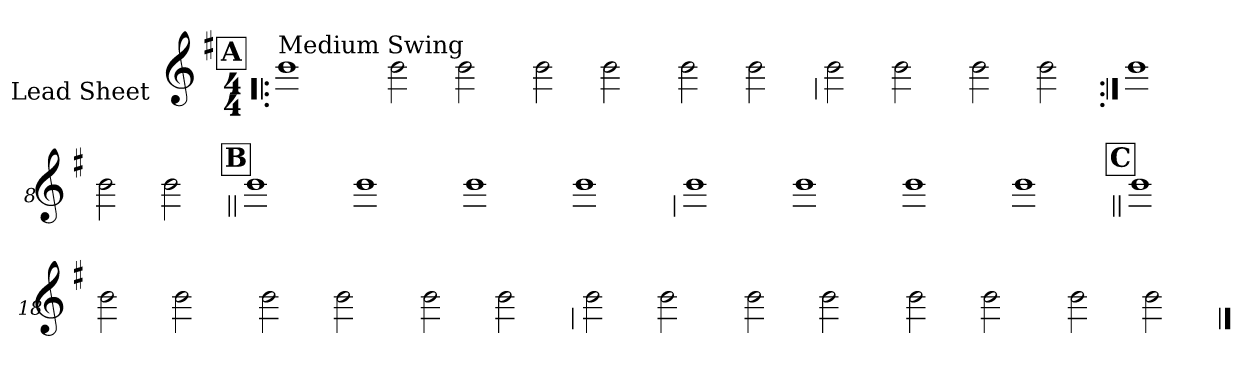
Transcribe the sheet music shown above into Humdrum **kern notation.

**kern
*part1
*staff1
*I"Lead Sheet
*stria0
*clefG2
*k[f#]
*G:
*M4/4
!!LO:REH:place=s1:a:t=A
=1!|:
!LO:TX:a:t=Medium Swing
1b
=2-
2b
2b
=3-
2b
2b
=4-
2b
2b
!!LO:LB:g=z
=5
2b
2b
=6-
2b
2b
=7:|!
1b
=8-
2b
2b
!!LO:LB:g=z
!!LO:REH:place=s1:a:t=B
=9||
1b
=10-
1b
=11-
1b
=12-
1b
!!LO:LB:g=z
=13
1b
=14-
1b
=15-
1b
=16-
1b
!!LO:LB:g=z
!!LO:REH:place=s1:a:t=C
=17||
1b
=18-
2b
2b
=19-
2b
2b
=20-
2b
2b
!!LO:LB:g=z
=21
2b
2b
=22-
2b
2b
=23-
2b
2b
=24-
2b
2b
==
*-
